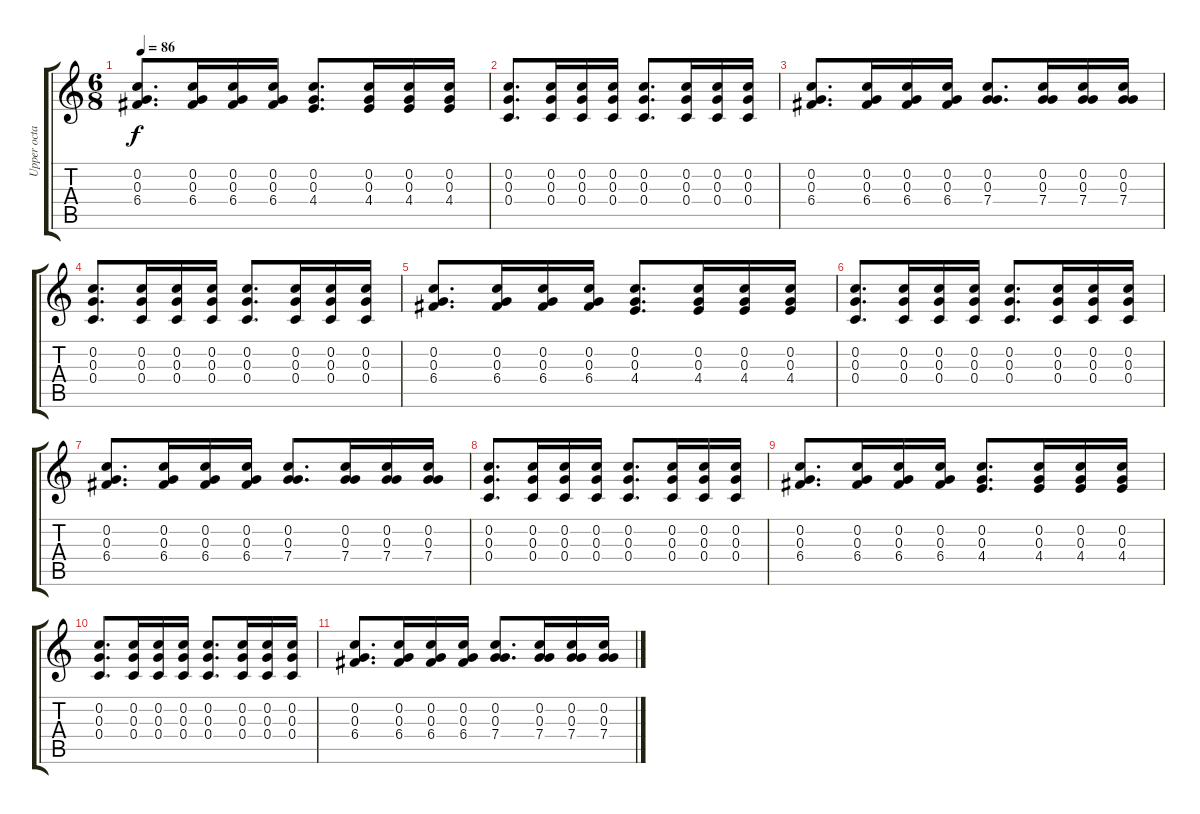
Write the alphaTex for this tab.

\track ("Upper octave" "Upper octa") {mute instrument acousticguitarsteel}
\staff {score tabs}
\tuning (E4 C4 G3 C3 G2 C2) {hide}
\ts (6 8)
\tempo 86
\clef g2
\ks c
(0.2 0.3 6.4).8{d dy f} (0.2 0.3 6.4).16 (0.2 0.3 6.4).16 (0.2 0.3 6.4).16 (0.2 0.3 4.4).8{d} (0.2 0.3 4.4).16 (0.2 0.3 4.4).16 (0.2 0.3 4.4).16 |
(0.2 0.3 0.4).8{d} (0.2 0.3 0.4).16 (0.2 0.3 0.4).16 (0.2 0.3 0.4).16 (0.2 0.3 0.4).8{d} (0.2 0.3 0.4).16 (0.2 0.3 0.4).16 (0.2 0.3 0.4).16 |
(0.2 0.3 6.4).8{d} (0.2 0.3 6.4).16 (0.2 0.3 6.4).16 (0.2 0.3 6.4).16 (0.2 0.3 7.4).8{d} (0.2 0.3 7.4).16 (0.2 0.3 7.4).16 (0.2 0.3 7.4).16 |
(0.2 0.3 0.4).8{d} (0.2 0.3 0.4).16 (0.2 0.3 0.4).16 (0.2 0.3 0.4).16 (0.2 0.3 0.4).8{d} (0.2 0.3 0.4).16 (0.2 0.3 0.4).16 (0.2 0.3 0.4).16 |
(0.2 0.3 6.4).8{d} (0.2 0.3 6.4).16 (0.2 0.3 6.4).16 (0.2 0.3 6.4).16 (0.2 0.3 4.4).8{d} (0.2 0.3 4.4).16 (0.2 0.3 4.4).16 (0.2 0.3 4.4).16 |
(0.2 0.3 0.4).8{d} (0.2 0.3 0.4).16 (0.2 0.3 0.4).16 (0.2 0.3 0.4).16 (0.2 0.3 0.4).8{d} (0.2 0.3 0.4).16 (0.2 0.3 0.4).16 (0.2 0.3 0.4).16 |
(0.2 0.3 6.4).8{d} (0.2 0.3 6.4).16 (0.2 0.3 6.4).16 (0.2 0.3 6.4).16 (0.2 0.3 7.4).8{d} (0.2 0.3 7.4).16 (0.2 0.3 7.4).16 (0.2 0.3 7.4).16 |
(0.2 0.3 0.4).8{d} (0.2 0.3 0.4).16 (0.2 0.3 0.4).16 (0.2 0.3 0.4).16 (0.2 0.3 0.4).8{d} (0.2 0.3 0.4).16 (0.2 0.3 0.4).16 (0.2 0.3 0.4).16 |
(0.2 0.3 6.4).8{d} (0.2 0.3 6.4).16 (0.2 0.3 6.4).16 (0.2 0.3 6.4).16 (0.2 0.3 4.4).8{d} (0.2 0.3 4.4).16 (0.2 0.3 4.4).16 (0.2 0.3 4.4).16 |
(0.2 0.3 0.4).8{d} (0.2 0.3 0.4).16 (0.2 0.3 0.4).16 (0.2 0.3 0.4).16 (0.2 0.3 0.4).8{d} (0.2 0.3 0.4).16 (0.2 0.3 0.4).16 (0.2 0.3 0.4).16 |
(0.2 0.3 6.4).8{d} (0.2 0.3 6.4).16 (0.2 0.3 6.4).16 (0.2 0.3 6.4).16 (0.2 0.3 7.4).8{d} (0.2 0.3 7.4).16 (0.2 0.3 7.4).16 (0.2 0.3 7.4).16
